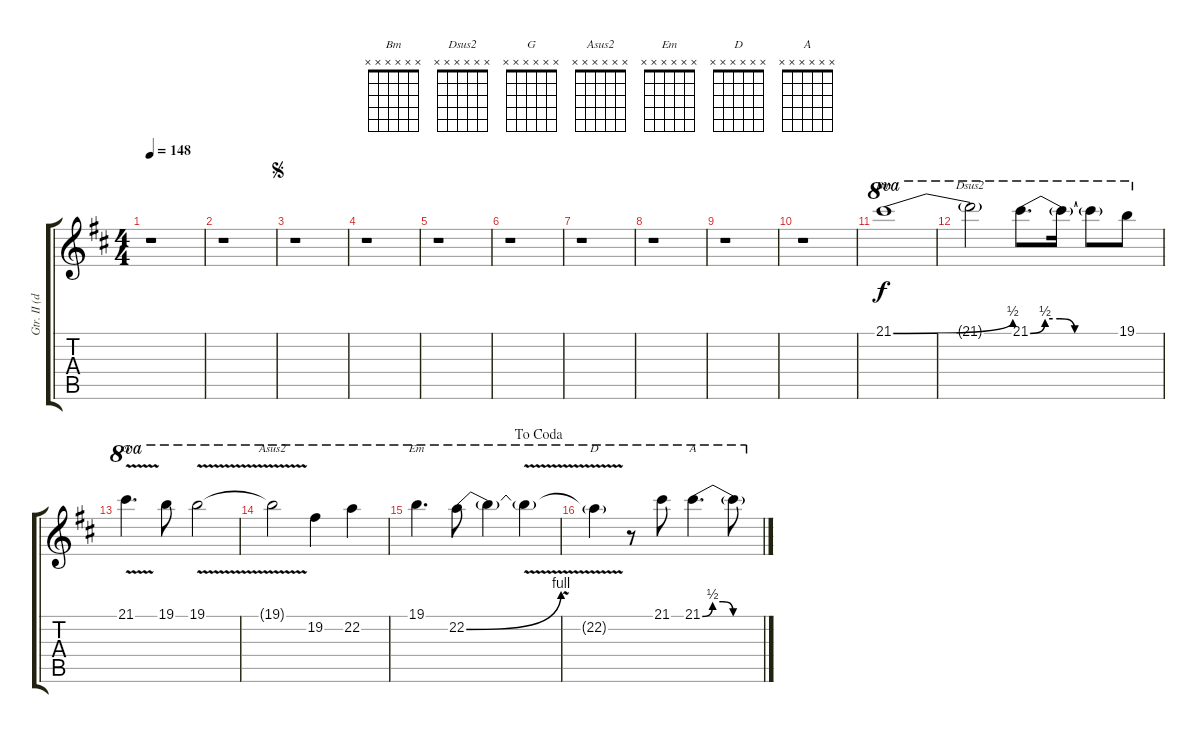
\track ("Gtr. II (dist.)" "Gtr. II (d") {instrument distortionguitar}
\staff {score tabs}
\tuning (E4 B3 G3 D3 A2 E2) {hide}
\chord ("Bm" x x x x x x)
\chord ("Dsus2" x x x x x x)
\chord ("G" x x x x x x)
\chord ("Asus2" x x x x x x)
\chord ("Em" x x x x x x)
\chord ("D" x x x x x x)
\chord ("A" x x x x x x)
\ts (4 4)
\tempo 148
\clef g2
\ks d
r.1{dy f} |
r.1 |
\jump segno
r.1 |
r.1 |
r.1 |
r.1 |
r.1 |
r.1 |
r.1 |
r.1 |
21.1{be (bend 0 0 60 2)}.1{ch "Bm" ot 8va} |
21.1{t}.2{ch "Dsus2" ot 8va} 21.1{be (custom 0 0 10 2 20 2 30 0 60 0)}.8{d ot 8va} 21.1{t}.16{ot 8va} 21.1{t}.8{ot 8va} 19.1.8{ot 8va} |
21.1{v}.4{d ch "G" ot 8va} 19.1.8{ot 8va} 19.1{v}.2{ot 8va} |
19.1{t}.2{ch "Asus2" ot 8va} 19.2.4{ot 8va} 22.2.4{ot 8va} |
\jump dacoda
19.1.4{d ch "Em" ot 8va} 22.2{be (bend 0 0 60 4)}.8{ot 8va} 22.2{t}.4{ot 8va} 22.2{v t}.4{ot 8va} |
22.2{t}.4{ch "D" ot 8va} r.8{ot 8va} 21.1.8{ot 8va} 21.1{be (custom 0 0 10 2 20 2 30 0 60 0)}.4{d ch "A" ot 8va} 21.1{t}.8{ot 8va}
